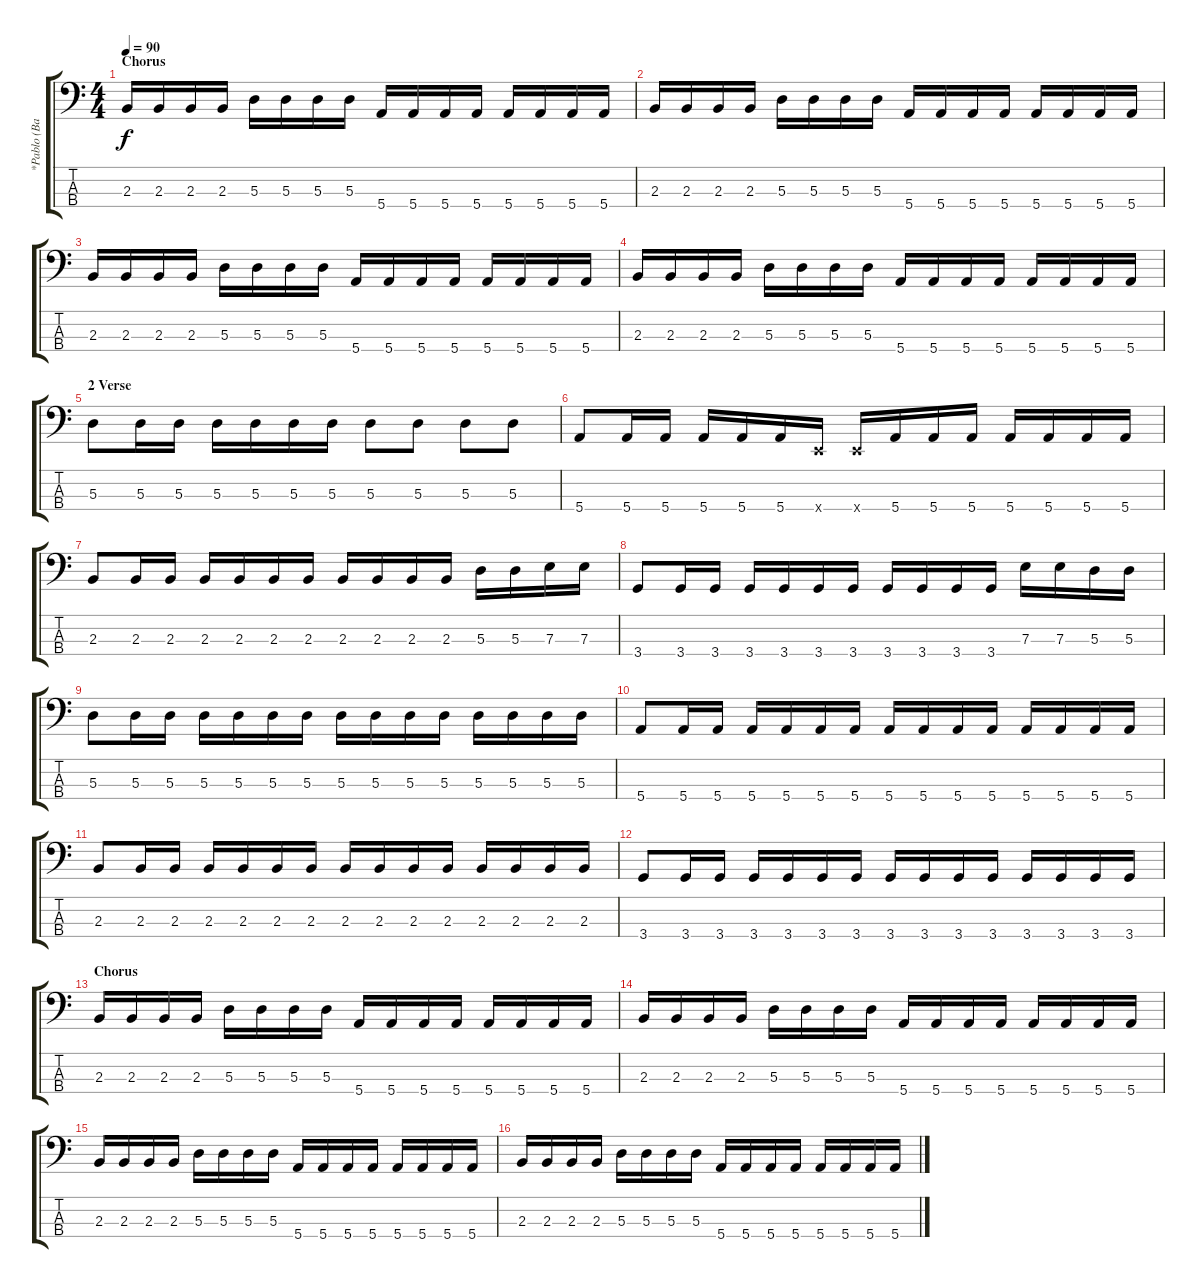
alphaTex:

\track ("*Pablo (Bass)" "*Pablo (Ba") {instrument electricbasspick}
\staff {score tabs}
\tuning (G2 D2 A1 E1) {hide}
\ts (4 4)
\section ("" "Chorus")
\tempo 90
\clef f4
\ks c
2.3.16{dy f} 2.3.16 2.3.16 2.3.16 5.3.16 5.3.16 5.3.16 5.3.16 5.4.16 5.4.16 5.4.16 5.4.16 5.4.16 5.4.16 5.4.16 5.4.16 |
2.3.16 2.3.16 2.3.16 2.3.16 5.3.16 5.3.16 5.3.16 5.3.16 5.4.16 5.4.16 5.4.16 5.4.16 5.4.16 5.4.16 5.4.16 5.4.16 |
2.3.16 2.3.16 2.3.16 2.3.16 5.3.16 5.3.16 5.3.16 5.3.16 5.4.16 5.4.16 5.4.16 5.4.16 5.4.16 5.4.16 5.4.16 5.4.16 |
2.3.16 2.3.16 2.3.16 2.3.16 5.3.16 5.3.16 5.3.16 5.3.16 5.4.16 5.4.16 5.4.16 5.4.16 5.4.16 5.4.16 5.4.16 5.4.16 |
\section ("" "2 Verse")
5.3.8 5.3.16 5.3.16 5.3.16 5.3.16 5.3.16 5.3.16 5.3.8 5.3.8 5.3.8 5.3.8 |
5.4.8 5.4.16 5.4.16 5.4.16 5.4.16 5.4.16 0.4{x}.16 0.4{x}.16 5.4.16 5.4.16 5.4.16 5.4.16 5.4.16 5.4.16 5.4.16 |
2.3.8 2.3.16 2.3.16 2.3.16 2.3.16 2.3.16 2.3.16 2.3.16 2.3.16 2.3.16 2.3.16 5.3.16 5.3.16 7.3.16 7.3.16 |
3.4.8 3.4.16 3.4.16 3.4.16 3.4.16 3.4.16 3.4.16 3.4.16 3.4.16 3.4.16 3.4.16 7.3.16 7.3.16 5.3.16 5.3.16 |
5.3.8 5.3.16 5.3.16 5.3.16 5.3.16 5.3.16 5.3.16 5.3.16 5.3.16 5.3.16 5.3.16 5.3.16 5.3.16 5.3.16 5.3.16 |
5.4.8 5.4.16 5.4.16 5.4.16 5.4.16 5.4.16 5.4.16 5.4.16 5.4.16 5.4.16 5.4.16 5.4.16 5.4.16 5.4.16 5.4.16 |
2.3.8 2.3.16 2.3.16 2.3.16 2.3.16 2.3.16 2.3.16 2.3.16 2.3.16 2.3.16 2.3.16 2.3.16 2.3.16 2.3.16 2.3.16 |
3.4.8 3.4.16 3.4.16 3.4.16 3.4.16 3.4.16 3.4.16 3.4.16 3.4.16 3.4.16 3.4.16 3.4.16 3.4.16 3.4.16 3.4.16 |
\section ("" "Chorus")
2.3.16 2.3.16 2.3.16 2.3.16 5.3.16 5.3.16 5.3.16 5.3.16 5.4.16 5.4.16 5.4.16 5.4.16 5.4.16 5.4.16 5.4.16 5.4.16 |
2.3.16 2.3.16 2.3.16 2.3.16 5.3.16 5.3.16 5.3.16 5.3.16 5.4.16 5.4.16 5.4.16 5.4.16 5.4.16 5.4.16 5.4.16 5.4.16 |
2.3.16 2.3.16 2.3.16 2.3.16 5.3.16 5.3.16 5.3.16 5.3.16 5.4.16 5.4.16 5.4.16 5.4.16 5.4.16 5.4.16 5.4.16 5.4.16 |
2.3.16 2.3.16 2.3.16 2.3.16 5.3.16 5.3.16 5.3.16 5.3.16 5.4.16 5.4.16 5.4.16 5.4.16 5.4.16 5.4.16 5.4.16 5.4.16
